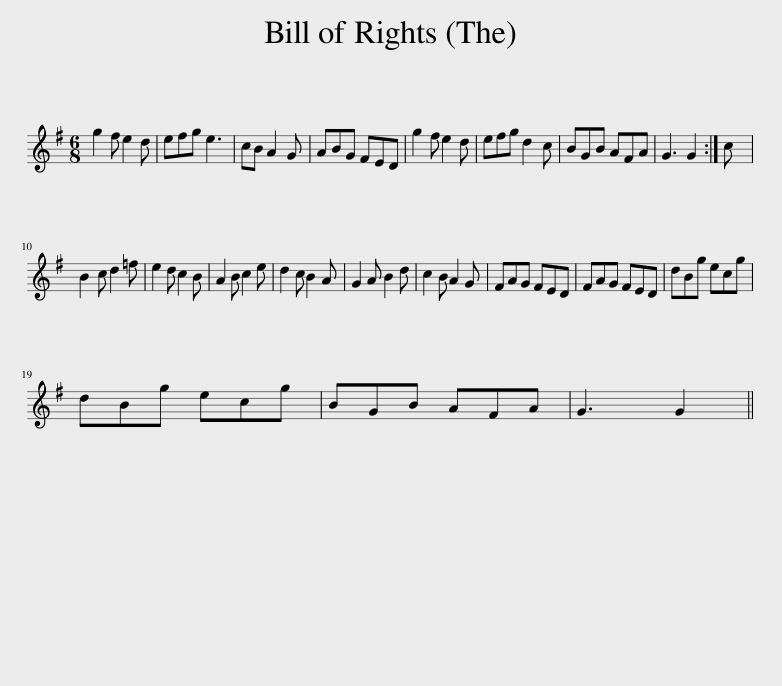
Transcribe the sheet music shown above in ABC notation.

X:1
L:1/8
M:6/8
I:linebreak $
K:G
V:1 treble
V:1
 g2 f e2 d | efg e3 | cB A2 G | ABG FED | g2 f e2 d | %5
 efg d2 c | BGB AFA | G3 G2 :| c |$ B2 c d2 =f | %10
 e2 d c2 B | A2 B c2 e | d2 c B2 A | G2 A B2 d | c2 B A2 G | %15
 FAG FED | FAG FED | dBg ecg |$ dBg ecg | BGB AFA | %20
 G3 G2 || %21
